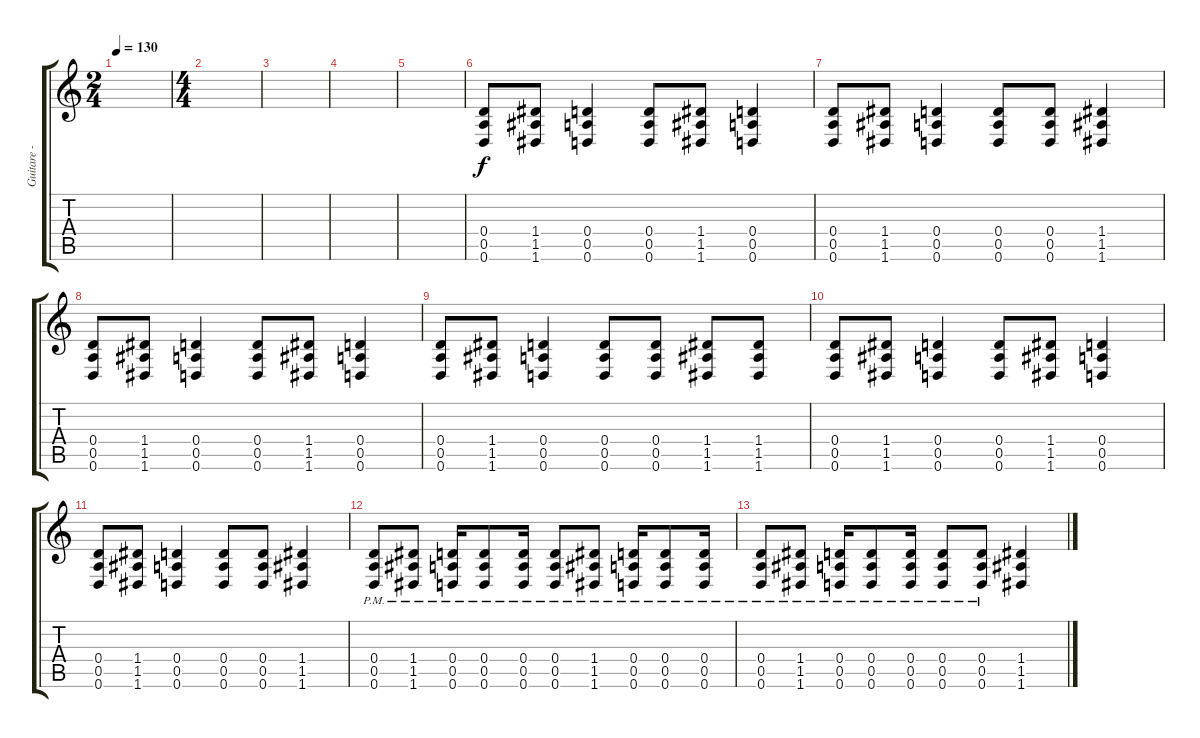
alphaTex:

\track ("Guitare - Vince" "Guitare - ") {instrument distortionguitar}
\staff {score tabs}
\tuning (E4 B3 G3 D3 A2 D2) {hide}
\ts (2 4)
\tempo 130
\clef g2
\ks c
|
\ts (4 4)
|
|
|
|
(0.4 0.5 0.6).8 (1.4 1.5 1.6).8 (0.4 0.5 0.6).4 (0.4 0.5 0.6).8 (1.4 1.5 1.6).8 (0.4 0.5 0.6).4 |
(0.4 0.5 0.6).8 (1.4 1.5 1.6).8 (0.4 0.5 0.6).4 (0.4 0.5 0.6).8 (0.4 0.5 0.6).8 (1.4 1.5 1.6).4 |
(0.4 0.5 0.6).8 (1.4 1.5 1.6).8 (0.4 0.5 0.6).4 (0.4 0.5 0.6).8 (1.4 1.5 1.6).8 (0.4 0.5 0.6).4 |
(0.4 0.5 0.6).8 (1.4 1.5 1.6).8 (0.4 0.5 0.6).4 (0.4 0.5 0.6).8 (0.4 0.5 0.6).8 (1.4 1.5 1.6).8 (1.4 1.5 1.6).8 |
(0.4 0.5 0.6).8 (1.4 1.5 1.6).8 (0.4 0.5 0.6).4 (0.4 0.5 0.6).8 (1.4 1.5 1.6).8 (0.4 0.5 0.6).4 |
(0.4 0.5 0.6).8 (1.4 1.5 1.6).8 (0.4 0.5 0.6).4 (0.4 0.5 0.6).8 (0.4 0.5 0.6).8 (1.4 1.5 1.6).4 |
(0.4{pm} 0.5{pm} 0.6{pm}).8 (1.4{pm} 1.5{pm} 1.6{pm}).8 (0.4{pm} 0.5{pm} 0.6{pm}).16 (0.4{pm} 0.5{pm} 0.6{pm}).8 (0.4{pm} 0.5{pm} 0.6{pm}).16 (0.4{pm} 0.5{pm} 0.6{pm}).8 (1.4{pm} 1.5{pm} 1.6{pm}).8 (0.4{pm} 0.5{pm} 0.6{pm}).16 (0.4{pm} 0.5{pm} 0.6{pm}).8 (0.4{pm} 0.5{pm} 0.6{pm}).16 |
(0.4{pm} 0.5{pm} 0.6{pm}).8 (1.4{pm} 1.5{pm} 1.6{pm}).8 (0.4{pm} 0.5{pm} 0.6{pm}).16 (0.4{pm} 0.5{pm} 0.6{pm}).8 (0.4{pm} 0.5{pm} 0.6{pm}).16 (0.4{pm} 0.5{pm} 0.6{pm}).8 (0.4{pm} 0.5{pm} 0.6{pm}).8 (1.4 1.5 1.6).4
